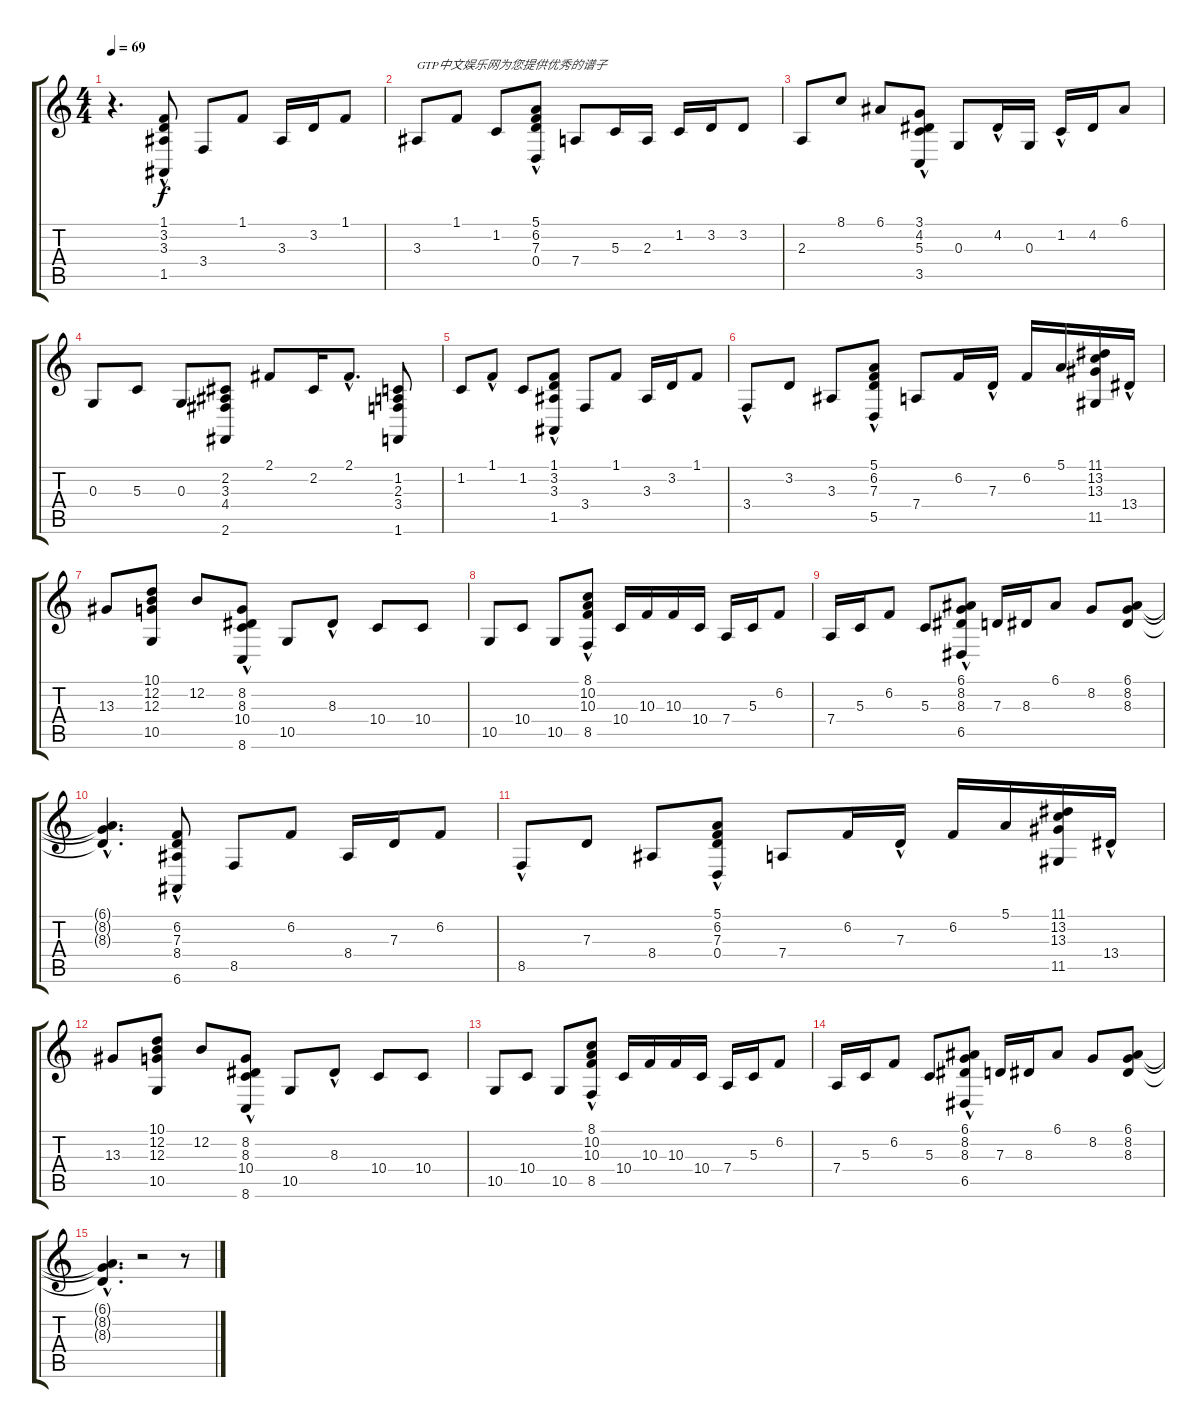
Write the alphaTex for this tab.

\track "" {instrument acousticgrandpiano}
\staff {score tabs}
\tuning (E4 B3 G3 D3 A2 E2) {hide}
\ts (4 4)
\tempo 69
\clef g2
\ks c
r.4{d dy f instrument acousticgrandpiano} (1.1 3.2{hac} 3.3{hac} 1.5).8 3.4.8 1.1.8 3.3.16 3.2.16 1.1.8 |
3.3.8{txt "GTP中文娱乐网为您提供优秀的谱子"} 1.1.8 1.2.8 (5.1{hac} 6.2 7.3{hac} 0.4).8 7.4.8 5.3.16 2.3.16 1.2.16 3.2.16 3.2.8 |
2.3.8 8.1.8 6.1.8 (3.1 4.2 5.3{hac} 3.5).8 0.3.8 4.2{hac}.16 0.3.16 1.2{hac}.16 4.2.16 6.1.8 |
0.3.8 5.3.8 0.3.8 (2.2 3.3 4.4 2.6).8 2.1.8 2.2.16 2.1{hac}.8{d} (1.2 2.3 3.4 1.6).8 |
1.2.8 1.1{hac}.8 1.2.8 (1.1 3.2{hac} 3.3{hac} 1.5).8 3.4.8 1.1.8 3.3.16 3.2.16 1.1.8 |
3.4{hac}.8 3.2.8 3.3.8 (5.1{hac} 6.2 7.3 5.5).8 7.4.8 6.2.16 7.3{hac}.16 6.2.16 5.1.16 (11.1 13.2 13.3 11.5).16 13.4{hac}.16 |
13.3.8 (10.1 12.2 12.3 10.5).8 12.2.8 (8.2 8.3 10.4{hac} 8.6).8 10.5.8 8.3{hac}.8 10.4.8 10.4.8 |
10.5.8 10.4.8 10.5.8 (8.1 10.2 10.3{hac} 8.5).8 10.4.16 10.3.16 10.3.16 10.4.16 7.4.16 5.3.16 6.2.8 |
7.4.16 5.3.16 6.2.8 5.3.8 (6.1 8.2{hac} 8.3 6.5).8 7.3.16 8.3.16 6.1.8 8.2.8 (6.1 8.2 8.3).8 |
(6.1{hac t} 8.2{hac t} 8.3{hac t}).4{d} (6.2 7.3{hac} 8.4{hac} 6.6).8 8.5.8 6.2.8 8.4.16 7.3.16 6.2.8 |
8.5{hac}.8 7.3.8 8.4.8 (5.1{hac} 6.2 7.3 0.4).8 7.4.8 6.2.16 7.3{hac}.16 6.2.16 5.1.16 (11.1 13.2 13.3 11.5).16 13.4{hac}.16 |
13.3.8 (10.1 12.2 12.3 10.5).8 12.2.8 (8.2 8.3 10.4{hac} 8.6).8 10.5.8 8.3{hac}.8 10.4.8 10.4.8 |
10.5.8 10.4.8 10.5.8 (8.1 10.2 10.3{hac} 8.5).8 10.4.16 10.3.16 10.3.16 10.4.16 7.4.16 5.3.16 6.2.8 |
7.4.16 5.3.16 6.2.8 5.3.8 (6.1 8.2{hac} 8.3 6.5).8 7.3.16 8.3.16 6.1.8 8.2.8 (6.1 8.2 8.3).8 |
(6.1{hac t} 8.2{hac t} 8.3{hac t}).4{d} r.2 r.8
